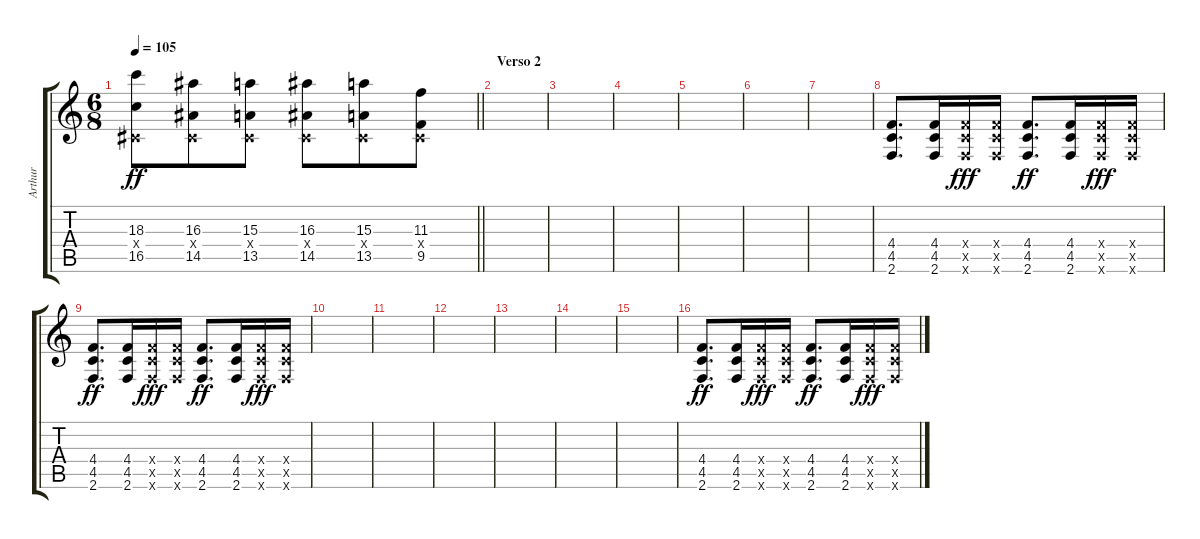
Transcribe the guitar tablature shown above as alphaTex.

\track ("Arthur" "Arthur") {instrument distortionguitar}
\staff {score tabs}
\tuning (Eb4 Bb3 Gb3 Db3 Ab2 Eb2) {hide}
\ts (6 8)
\tempo 105
\clef g2
\barLineRight lightlight
\ks c
(18.3 0.4{x} 16.5).8{dy ff} (16.3 0.4{x} 14.5).8 (15.3 0.4{x} 13.5).8 (16.3 0.4{x} 14.5).8 (15.3 0.4{x} 13.5).8 (11.3 0.4{x} 9.5).8 |
\section ("" "Verso 2")
|
|
|
|
|
|
(4.4 4.5 2.6).8{d} (4.4 4.5 2.6).16 (4.4{x} 4.5{x} 2.6{x}).16{dy fff} (4.4{x} 4.5{x} 2.6{x}).16 (4.4 4.5 2.6).8{d dy ff} (4.4 4.5 2.6).16 (4.4{x} 4.5{x} 2.6{x}).16{dy fff} (4.4{x} 4.5{x} 2.6{x}).16 |
(4.4 4.5 2.6).8{d dy ff} (4.4 4.5 2.6).16 (4.4{x} 4.5{x} 2.6{x}).16{dy fff} (4.4{x} 4.5{x} 2.6{x}).16 (4.4 4.5 2.6).8{d dy ff} (4.4 4.5 2.6).16 (4.4{x} 4.5{x} 2.6{x}).16{dy fff} (4.4{x} 4.5{x} 2.6{x}).16 |
|
|
|
|
|
|
(4.4 4.5 2.6).8{d dy ff} (4.4 4.5 2.6).16 (4.4{x} 4.5{x} 2.6{x}).16{dy fff} (4.4{x} 4.5{x} 2.6{x}).16 (4.4 4.5 2.6).8{d dy ff} (4.4 4.5 2.6).16 (4.4{x} 4.5{x} 2.6{x}).16{dy fff} (4.4{x} 4.5{x} 2.6{x}).16
